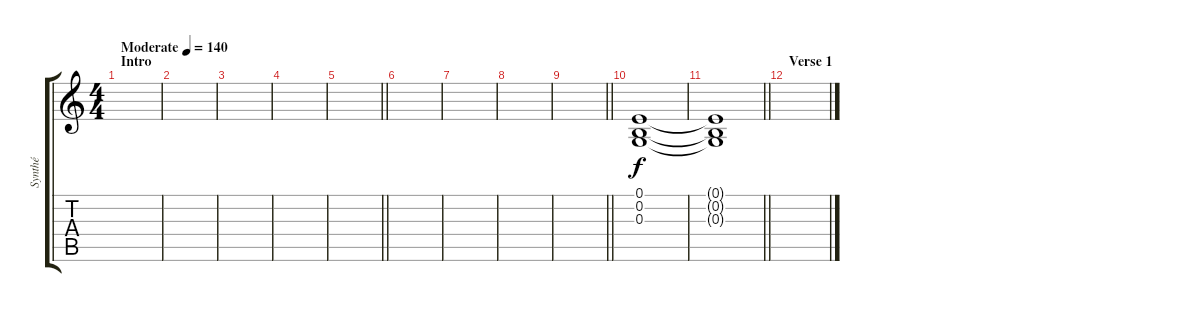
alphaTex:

\track ("Synthé" "Synthé") {instrument stringensemble1}
\staff {score tabs}
\tuning (E4 B3 G3 D3 A2 E2) {hide}
\ts (4 4)
\section ("" "Intro")
\tempo (140 "Moderate")
\clef g2
\ks c
|
|
|
|
\barLineRight lightlight
|
|
|
|
\barLineRight lightlight
|
(0.1 0.2 0.3).1 |
\barLineRight lightlight
(0.1{t} 0.2{t} 0.3{t}).1 |
\section ("" "Verse 1")
